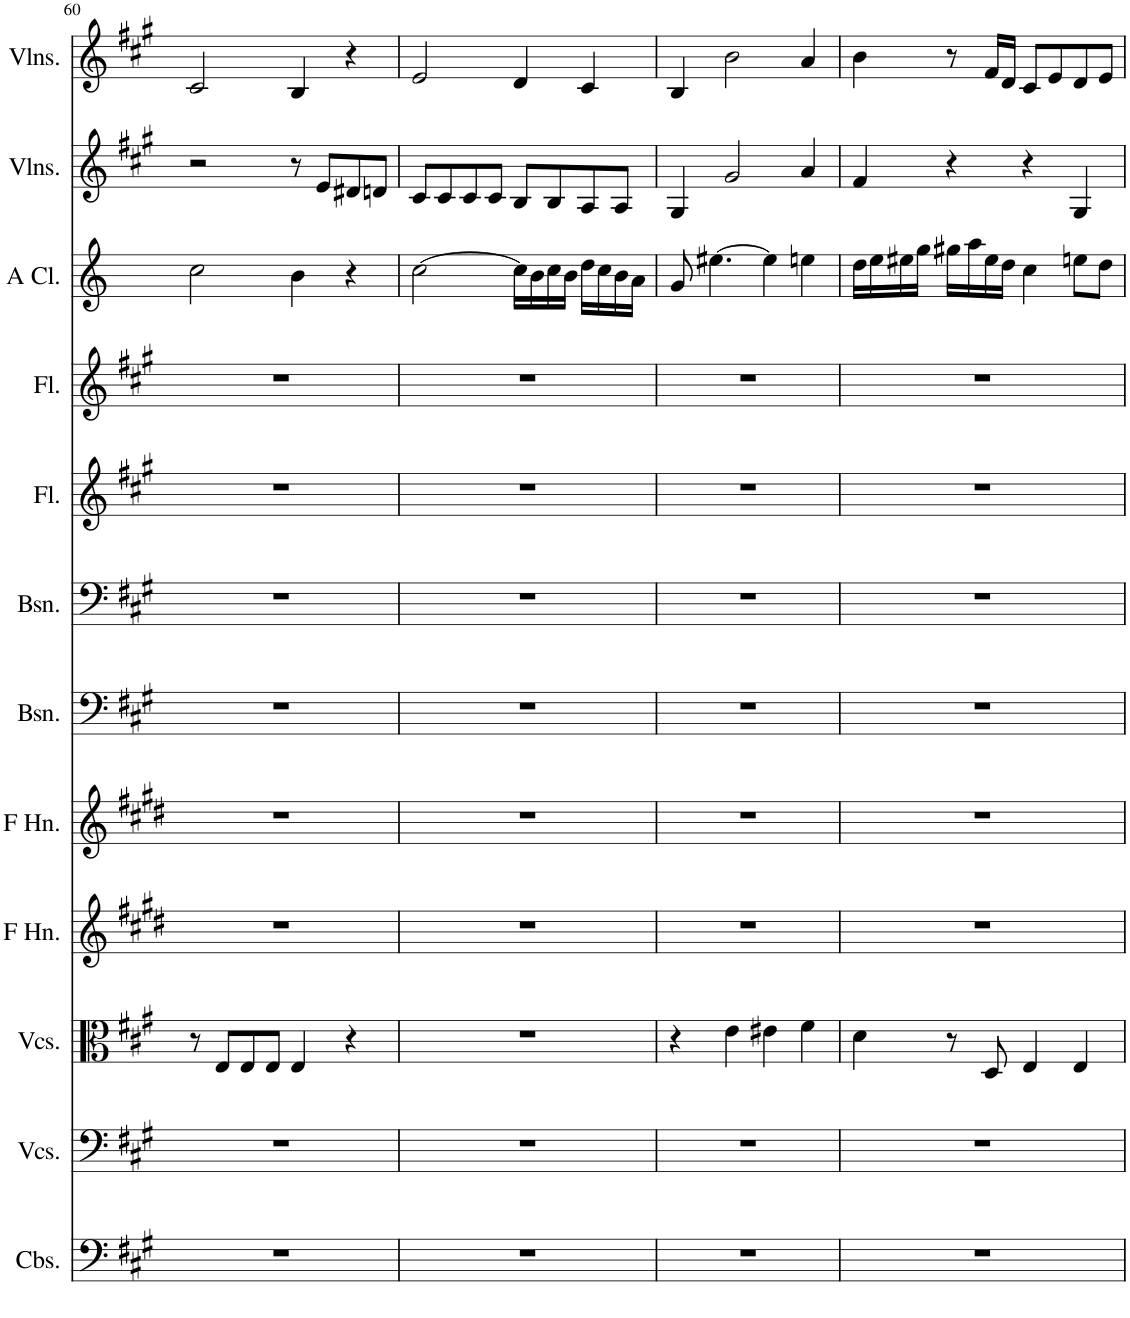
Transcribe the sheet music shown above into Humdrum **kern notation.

**kern	**kern	**kern	**kern	**kern	**kern	**kern	**kern	**kern	**kern	**kern	**kern
*part12	*part11	*part10	*part9	*part8	*part7	*part6	*part5	*part4	*part3	*part2	*part1
*staff12	*staff11	*staff10	*staff9	*staff8	*staff7	*staff6	*staff5	*staff4	*staff3	*staff2	*staff1
*I"Contrabasses, Contrabass	*I"Violoncellos, Cello	*I"Violoncellos, Viola	*I"Horn in F, A Horn 2	*I"Horn in F, A Horn 1	*I"Bassoon, Bassoon 2	*I"Bassoon, Bassoon 1	*I"Flute, Flute 2	*I"Flute, Flute 1	*I"A Clarinet, Solo A Clarinet	*I"Violins, Violin 2	*I"Violins, Violin 1
*I'Cbs.	*I'Vcs.	*I'Vcs.	*I'F Hn.	*I'F Hn.	*I'Bsn.	*I'Bsn.	*I'Fl.	*I'Fl.	*I'A Cl.	*I'Vlns.	*I'Vlns.
!!LO:PB:g=z
*clefF4	*clefF4	*clefC3	*clefG2	*clefG2	*clefF4	*clefF4	*clefG2	*clefG2	*clefG2	*clefG2	*clefG2
*Trd7c12	*	*	*Trd4c7	*Trd4c7	*	*	*	*	*Trd2c3	*	*
*k[f#c#g#]	*k[f#c#g#]	*k[f#c#g#]	*k[f#c#g#d#]	*k[f#c#g#d#]	*k[f#c#g#]	*k[f#c#g#]	*k[f#c#g#]	*k[f#c#g#]	*k[]	*k[f#c#g#]	*k[f#c#g#]
*M4/4	*M4/4	*M4/4	*M4/4	*M4/4	*M4/4	*M4/4	*M4/4	*M4/4	*M4/4	*M4/4	*M4/4
=60	=60	=60	=60	=60	=60	=60	=60	=60	=60	=60	=60
1r	1r	8r	1r	1r	1r	1r	1r	1r	2cc\	2r	2c#/
.	.	8E/L	.	.	.	.	.	.	.	.	.
.	.	8E/	.	.	.	.	.	.	.	.	.
.	.	8E/J	.	.	.	.	.	.	.	.	.
.	.	4E/	.	.	.	.	.	.	4b\	8r	4B/
.	.	.	.	.	.	.	.	.	.	8e/L	.
.	.	4r	.	.	.	.	.	.	4r	8d#X/	4r
.	.	.	.	.	.	.	.	.	.	8dn/J	.
=61	=61	=61	=61	=61	=61	=61	=61	=61	=61	=61	=61
1r	1r	1r	1r	1r	1r	1r	1r	1r	[2cc\	8c#/L	2e/
.	.	.	.	.	.	.	.	.	.	8c#/	.
.	.	.	.	.	.	.	.	.	.	8c#/	.
.	.	.	.	.	.	.	.	.	.	8c#/J	.
.	.	.	.	.	.	.	.	.	16cc\LL]	8B/L	4d/
.	.	.	.	.	.	.	.	.	16b\	.	.
.	.	.	.	.	.	.	.	.	16cc\	8B/	.
.	.	.	.	.	.	.	.	.	16b\JJ	.	.
.	.	.	.	.	.	.	.	.	16dd\LL	8A/	4c#/
.	.	.	.	.	.	.	.	.	16cc\	.	.
.	.	.	.	.	.	.	.	.	16b\	8A/J	.
.	.	.	.	.	.	.	.	.	16a\JJ	.	.
=62	=62	=62	=62	=62	=62	=62	=62	=62	=62	=62	=62
1r	1r	4r	1r	1r	1r	1r	1r	1r	8g/	4G#/	4B/
.	.	.	.	.	.	.	.	.	[4.ee#X\	.	.
.	.	4e\	.	.	.	.	.	.	.	2g#/	2b\
.	.	4e#X\	.	.	.	.	.	.	4ee#\]	.	.
.	.	4f#\	.	.	.	.	.	.	4een\	4a/	4a/
=63	=63	=63	=63	=63	=63	=63	=63	=63	=63	=63	=63
1r	1r	4d\	1r	1r	1r	1r	1r	1r	16dd\LL	4f#/	4b\
.	.	.	.	.	.	.	.	.	16ee\	.	.
.	.	.	.	.	.	.	.	.	16ee#X\	.	.
.	.	.	.	.	.	.	.	.	16gg\JJ	.	.
.	.	8r	.	.	.	.	.	.	16gg#X\LL	4r	8r
.	.	.	.	.	.	.	.	.	16aa\	.	.
.	.	8D/	.	.	.	.	.	.	16ee#\	.	16f#/LL
.	.	.	.	.	.	.	.	.	16dd\JJ	.	16d/JJ
.	.	4E/	.	.	.	.	.	.	4cc\	4r	8c#/L
.	.	.	.	.	.	.	.	.	.	.	8e/
.	.	4E/	.	.	.	.	.	.	8een\L	4G#/	8d/
.	.	.	.	.	.	.	.	.	8dd\J	.	8e/J
=	=	=	=	=	=	=	=	=	=	=	=
*-	*-	*-	*-	*-	*-	*-	*-	*-	*-	*-	*-
